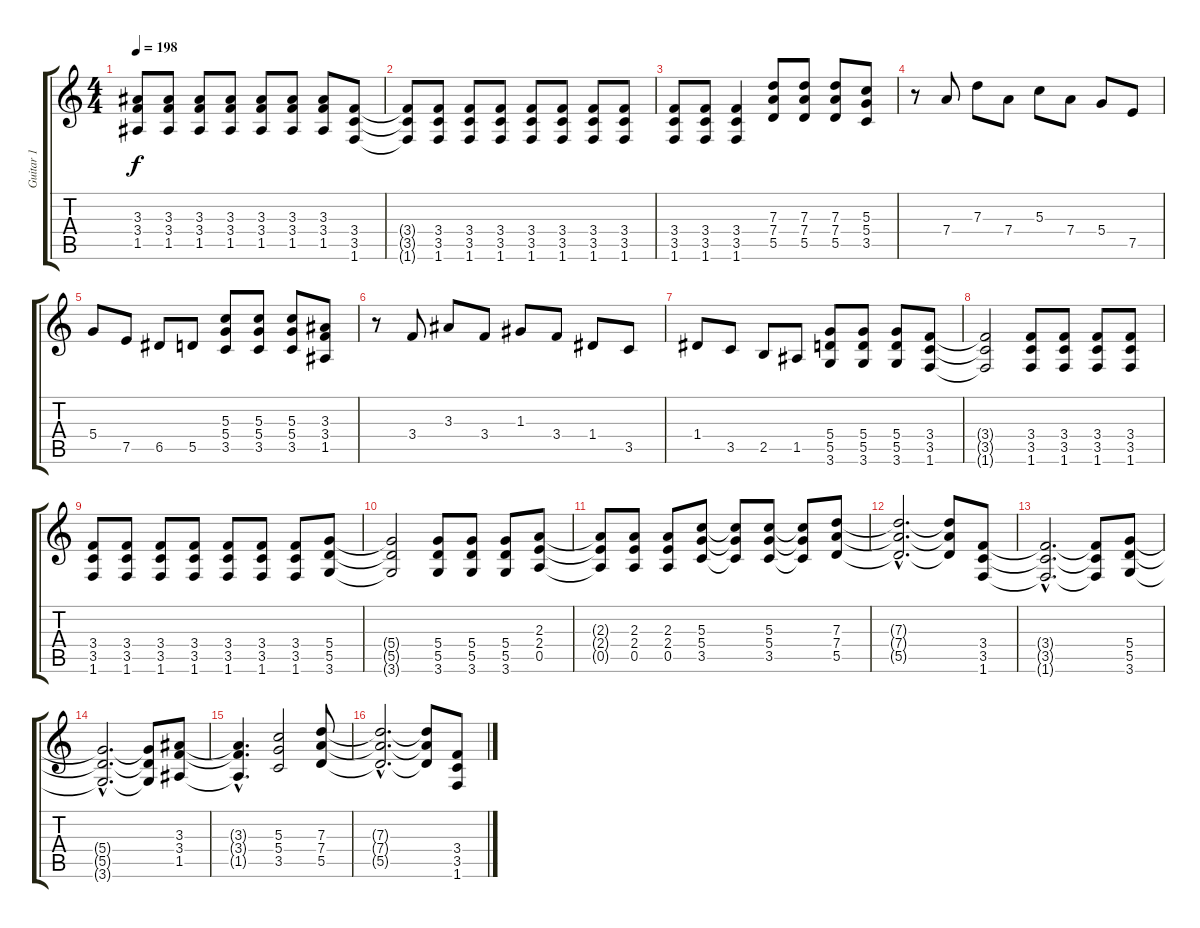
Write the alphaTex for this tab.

\track ("Guitar 1" "Guitar 1") {instrument overdrivenguitar}
\staff {score tabs}
\tuning (E4 B3 G3 D3 A2 E2) {hide}
\ts (4 4)
\tempo 198
\clef g2
\ks c
(3.3 3.4 1.5).8{dy f} (3.3 3.4 1.5).8 (3.3 3.4 1.5).8 (3.3 3.4 1.5).8 (3.3 3.4 1.5).8 (3.3 3.4 1.5).8 (3.3 3.4 1.5).8 (3.4 3.5 1.6).8 |
(3.4{t} 3.5{t} 1.6{t}).8 (3.4 3.5 1.6).8 (3.4 3.5 1.6).8 (3.4 3.5 1.6).8 (3.4 3.5 1.6).8 (3.4 3.5 1.6).8 (3.4 3.5 1.6).8 (3.4 3.5 1.6).8 |
(3.4 3.5 1.6).8 (3.4 3.5 1.6).8 (3.4 3.5 1.6).4 (7.3 7.4 5.5).8 (7.3 7.4 5.5).8 (7.3 7.4 5.5).8 (5.3 5.4 3.5).8 |
r.8 7.4.8 7.3.8 7.4.8 5.3.8 7.4.8 5.4.8 7.5.8 |
5.4.8 7.5.8 6.5.8 5.5.8 (5.3 5.4 3.5).8 (5.3 5.4 3.5).8 (5.3 5.4 3.5).8 (3.3 3.4 1.5).8 |
r.8 3.4.8 3.3.8 3.4.8 1.3.8 3.4.8 1.4.8 3.5.8 |
1.4.8 3.5.8 2.5.8 1.5.8 (5.4 5.5 3.6).8 (5.4 5.5 3.6).8 (5.4 5.5 3.6).8 (3.4 3.5 1.6).8 |
(3.4{t} 3.5{t} 1.6{t}).2 (3.4 3.5 1.6).8 (3.4 3.5 1.6).8 (3.4 3.5 1.6).8 (3.4 3.5 1.6).8 |
(3.4 3.5 1.6).8 (3.4 3.5 1.6).8 (3.4 3.5 1.6).8 (3.4 3.5 1.6).8 (3.4 3.5 1.6).8 (3.4 3.5 1.6).8 (3.4 3.5 1.6).8 (5.4 5.5 3.6).8 |
(5.4{t} 5.5{t} 3.6{t}).2 (5.4 5.5 3.6).8 (5.4 5.5 3.6).8 (5.4 5.5 3.6).8 (2.3 2.4 0.5).8 |
(2.3{t} 2.4{t} 0.5{t}).8 (2.3 2.4 0.5).8 (2.3 2.4 0.5).8 (5.3 5.4 3.5).8 (5.3{t} 5.4{t} 3.5{t}).8 (5.3 5.4 3.5).8 (5.3{t} 5.4{t} 3.5{t}).8 (7.3 7.4 5.5).8 |
(7.3{hac t} 7.4{hac t} 5.5{hac t}).2{d} (7.3{t} 7.4{t} 5.5{t}).8 (3.4 3.5 1.6).8 |
(3.4{hac t} 3.5{hac t} 1.6{hac t}).2{d} (3.4{t} 3.5{t} 1.6{t}).8 (5.4 5.5 3.6).8 |
(5.4{hac t} 5.5{hac t} 3.6{hac t}).2{d} (5.4{t} 5.5{t} 3.6{t}).8 (3.3 3.4 1.5).8 |
(3.3{hac t} 3.4{hac t} 1.5{hac t}).4{d} (5.3 5.4 3.5).2 (7.3 7.4 5.5).8 |
(7.3{hac t} 7.4{hac t} 5.5{hac t}).2{d} (7.3{t} 7.4{t} 5.5{t}).8 (3.4 3.5 1.6).8
